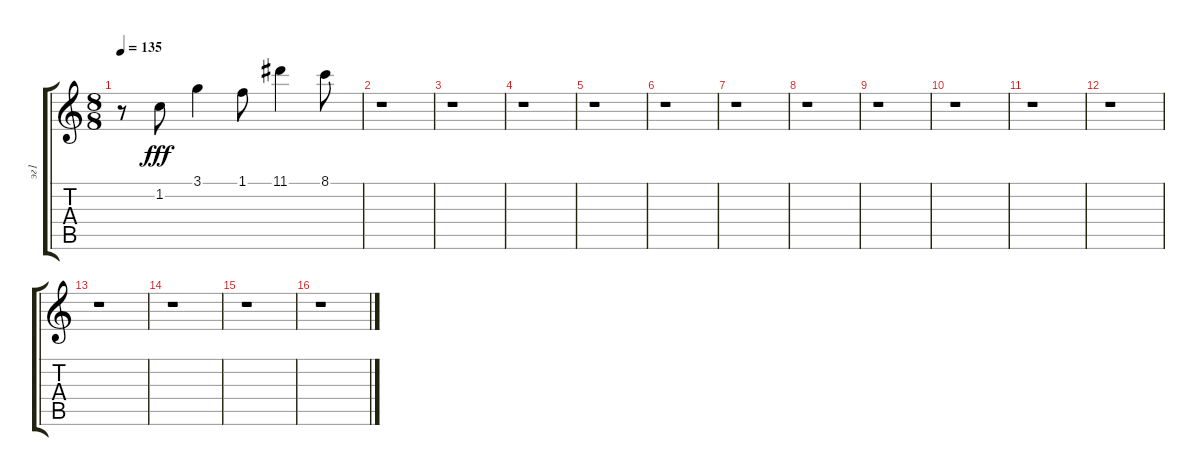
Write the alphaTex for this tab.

\track ("эг1" "эг1") {instrument overdrivenguitar}
\staff {score tabs}
\tuning (E4 B3 G3 D3 A2 E2) {hide}
\ts (8 8)
\tempo 135
\clef g2
\ks c
r.8{dy f} 1.2.8{dy fff} 3.1.4 1.1.8 11.1.4 8.1.8 |
r.1 |
r.1 |
r.1 |
r.1 |
r.1 |
r.1 |
r.1 |
r.1 |
r.1 |
r.1 |
r.1 |
r.1 |
r.1 |
r.1 |
r.1
